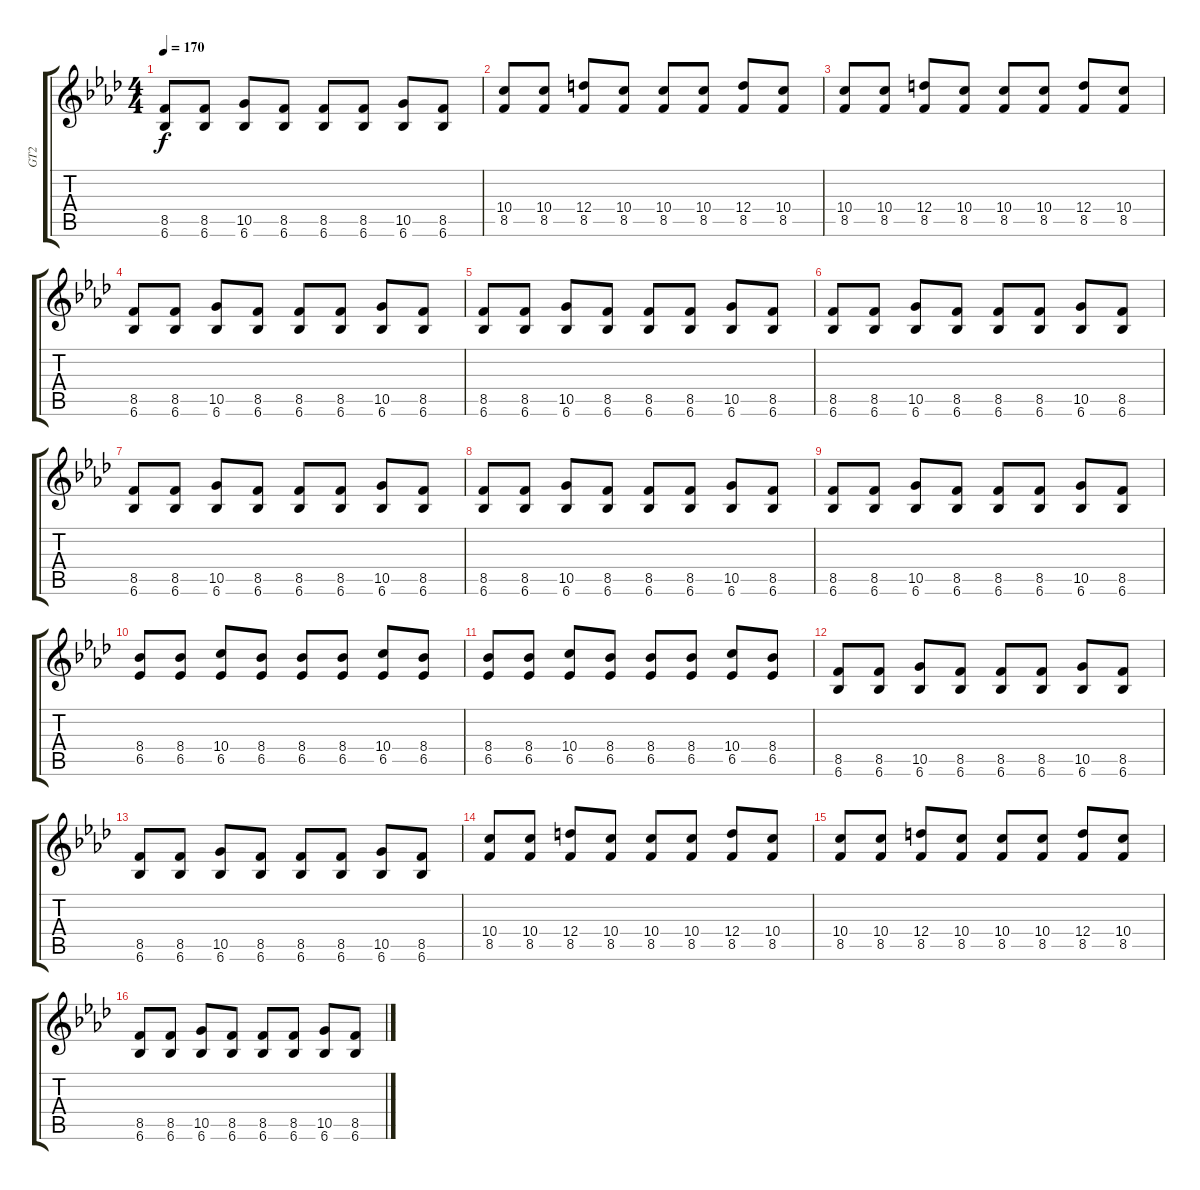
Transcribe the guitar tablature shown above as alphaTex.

\track ("GT2" "GT2") {instrument electricguitarjazz}
\staff {score tabs}
\tuning (E4 B3 G3 D3 A2 E2) {hide}
\ts (4 4)
\tempo 170
\clef g2
\ks ab
(8.5 6.6).8{dy f} (8.5 6.6).8 (10.5 6.6).8 (8.5 6.6).8 (8.5 6.6).8 (8.5 6.6).8 (10.5 6.6).8 (8.5 6.6).8 |
(10.4 8.5).8 (10.4 8.5).8 (12.4 8.5).8 (10.4 8.5).8 (10.4 8.5).8 (10.4 8.5).8 (12.4 8.5).8 (10.4 8.5).8 |
(10.4 8.5).8 (10.4 8.5).8 (12.4 8.5).8 (10.4 8.5).8 (10.4 8.5).8 (10.4 8.5).8 (12.4 8.5).8 (10.4 8.5).8 |
(8.5 6.6).8 (8.5 6.6).8 (10.5 6.6).8 (8.5 6.6).8 (8.5 6.6).8 (8.5 6.6).8 (10.5 6.6).8 (8.5 6.6).8 |
(8.5 6.6).8 (8.5 6.6).8 (10.5 6.6).8 (8.5 6.6).8 (8.5 6.6).8 (8.5 6.6).8 (10.5 6.6).8 (8.5 6.6).8 |
(8.5 6.6).8 (8.5 6.6).8 (10.5 6.6).8 (8.5 6.6).8 (8.5 6.6).8 (8.5 6.6).8 (10.5 6.6).8 (8.5 6.6).8 |
(8.5 6.6).8 (8.5 6.6).8 (10.5 6.6).8 (8.5 6.6).8 (8.5 6.6).8 (8.5 6.6).8 (10.5 6.6).8 (8.5 6.6).8 |
(8.5 6.6).8 (8.5 6.6).8 (10.5 6.6).8 (8.5 6.6).8 (8.5 6.6).8 (8.5 6.6).8 (10.5 6.6).8 (8.5 6.6).8 |
(8.5 6.6).8 (8.5 6.6).8 (10.5 6.6).8 (8.5 6.6).8 (8.5 6.6).8 (8.5 6.6).8 (10.5 6.6).8 (8.5 6.6).8 |
(8.4 6.5).8 (8.4 6.5).8 (10.4 6.5).8 (8.4 6.5).8 (8.4 6.5).8 (8.4 6.5).8 (10.4 6.5).8 (8.4 6.5).8 |
(8.4 6.5).8 (8.4 6.5).8 (10.4 6.5).8 (8.4 6.5).8 (8.4 6.5).8 (8.4 6.5).8 (10.4 6.5).8 (8.4 6.5).8 |
(8.5 6.6).8 (8.5 6.6).8 (10.5 6.6).8 (8.5 6.6).8 (8.5 6.6).8 (8.5 6.6).8 (10.5 6.6).8 (8.5 6.6).8 |
(8.5 6.6).8 (8.5 6.6).8 (10.5 6.6).8 (8.5 6.6).8 (8.5 6.6).8 (8.5 6.6).8 (10.5 6.6).8 (8.5 6.6).8 |
(10.4 8.5).8 (10.4 8.5).8 (12.4 8.5).8 (10.4 8.5).8 (10.4 8.5).8 (10.4 8.5).8 (12.4 8.5).8 (10.4 8.5).8 |
(10.4 8.5).8 (10.4 8.5).8 (12.4 8.5).8 (10.4 8.5).8 (10.4 8.5).8 (10.4 8.5).8 (12.4 8.5).8 (10.4 8.5).8 |
(8.5 6.6).8 (8.5 6.6).8 (10.5 6.6).8 (8.5 6.6).8 (8.5 6.6).8 (8.5 6.6).8 (10.5 6.6).8 (8.5 6.6).8
